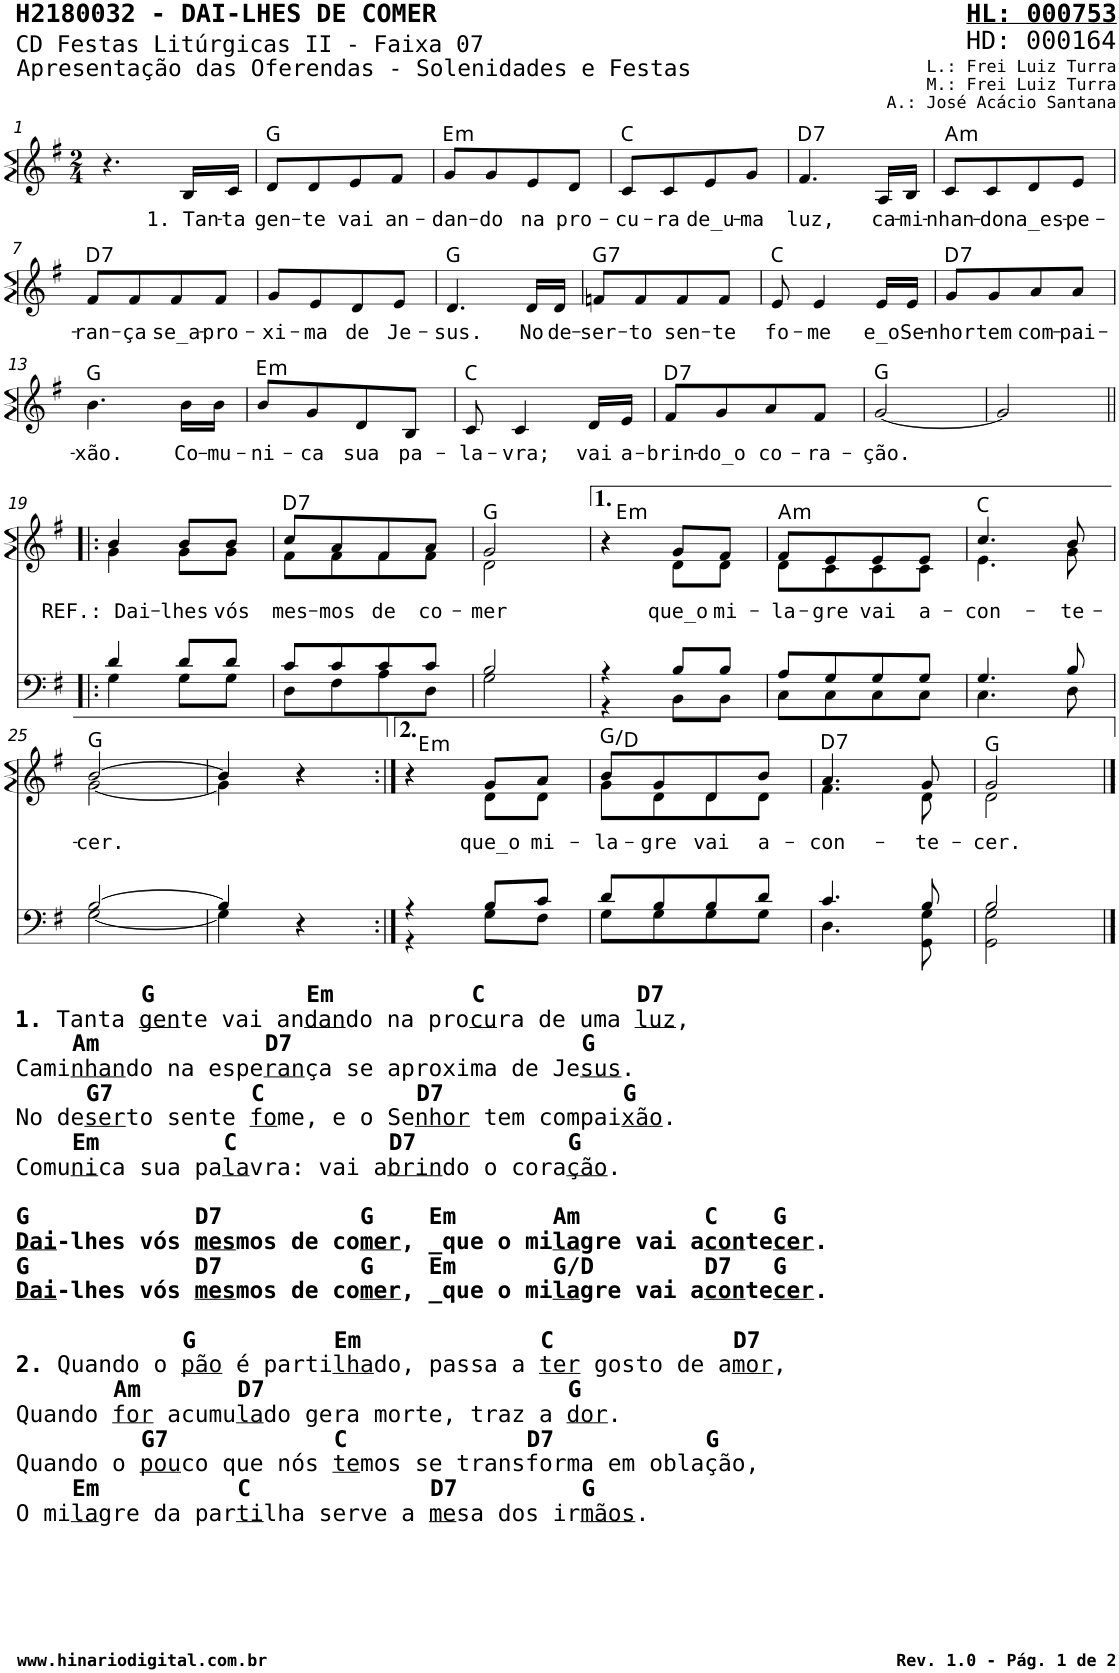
**kern	**kern	**text	**harte
*part2	*part1	*part1	*part1
*staff2	*staff1	*staff1	*
*I"Homens	*I"Mulheres	*	*
*stria5	*stria5	*	*
*clefF4	*clefG2	*	*
*k[f#]	*k[f#]	*	*
*M2/4	*M2/4	*	*
=1	=1	=1	=1
2r	4.r	.	.
!	!	!LO:LY:b	!
.	16B/LL	1. Tan-	.
!	!	!LO:LY:b	!
.	16c/JJ	-ta	.
=2	=2	=2	=2
!	!	!LO:LY:b	!
2r	8d/L	gen-	G:maj
!	!	!LO:LY:b	!
.	8d/	-te	.
!	!	!LO:LY:b	!
.	8e/	vai	.
!	!	!LO:LY:b	!
.	8f#/J	an-	.
=3	=3	=3	=3
!	!	!LO:LY:b	!LO:H:kt=m
2r	8g/L	-dan-	E:min
!	!	!LO:LY:b	!
.	8g/	-do	.
!	!	!LO:LY:b	!
.	8e/	na	.
!	!	!LO:LY:b	!
.	8d/J	pro-	.
=4	=4	=4	=4
!	!	!LO:LY:b	!
2r	8c/L	-cu-	C:maj
!	!	!LO:LY:b	!
.	8c/	-ra	.
!	!	!LO:LY:b	!
.	8e/	de_u-	.
!	!	!LO:LY:b	!
.	8g/J	-ma	.
=5	=5	=5	=5
!	!	!LO:LY:b	!LO:H:kt=7
2r	4.f#/	luz,	D:7
!	!	!LO:LY:b	!
.	16A/LL	ca-	.
!	!	!LO:LY:b	!
.	16B/JJ	-mi-	.
=6	=6	=6	=6
!	!	!LO:LY:b	!LO:H:kt=m
2r	8c/L	-nhan-	A:min
!	!	!LO:LY:b	!
.	8c/	-do	.
!	!	!LO:LY:b	!
.	8d/	na_es-	.
!	!	!LO:LY:b	!
.	8e/J	-pe-	.
!!LO:LB:g=z
=7	=7	=7	=7
!	!	!LO:LY:b	!LO:H:kt=7
2r	8f#/L	-ran-	D:7
!	!	!LO:LY:b	!
.	8f#/	-ça	.
!	!	!LO:LY:b	!
.	8f#/	se_a-	.
!	!	!LO:LY:b	!
.	8f#/J	-pro-	.
=8	=8	=8	=8
!	!	!LO:LY:b	!
2r	8g/L	-xi-	.
!	!	!LO:LY:b	!
.	8e/	-ma	.
!	!	!LO:LY:b	!
.	8d/	de	.
!	!	!LO:LY:b	!
.	8e/J	Je-	.
=9	=9	=9	=9
!	!	!LO:LY:b	!
2r	4.d/	-sus.	G:maj
!	!	!LO:LY:b	!
.	16d/LL	No	.
!	!	!LO:LY:b	!
.	16d/JJ	de-	.
=10	=10	=10	=10
!	!	!LO:LY:b	!LO:H:kt=7
2r	8fn/L	-ser-	G:7
!	!	!LO:LY:b	!
.	8f/	-to	.
!	!	!LO:LY:b	!
.	8f/	sen-	.
!	!	!LO:LY:b	!
.	8f/J	-te	.
=11	=11	=11	=11
!	!	!LO:LY:b	!
2r	8e/	fo-	C:maj
!	!	!LO:LY:b	!
.	4e/	-me	.
!	!	!LO:LY:b	!
.	16e/LL	e_o	.
!	!	!LO:LY:b	!
.	16e/JJ	Se-	.
=12	=12	=12	=12
!	!	!LO:LY:b	!LO:H:kt=7
2r	8g/L	-nhor	D:7
!	!	!LO:LY:b	!
.	8g/	tem	.
!	!	!LO:LY:b	!
.	8a/	com-	.
!	!	!LO:LY:b	!
.	8a/J	-pai-	.
!!LO:LB:g=z
=13	=13	=13	=13
!	!	!LO:LY:b	!
2r	4.b\	-xão.	G:maj
!	!	!LO:LY:b	!
.	16b\LL	Co-	.
!	!	!LO:LY:b	!
.	16b\JJ	-mu-	.
=14	=14	=14	=14
!	!	!LO:LY:b	!LO:H:kt=m
2r	8b/L	-ni-	E:min
!	!	!LO:LY:b	!
.	8g/	-ca	.
!	!	!LO:LY:b	!
.	8d/	sua	.
!	!	!LO:LY:b	!
.	8B/J	pa-	.
=15	=15	=15	=15
!	!	!LO:LY:b	!
2r	8c/	-la-	C:maj
!	!	!LO:LY:b	!
.	4c/	-vra;	.
!	!	!LO:LY:b	!
.	16d/LL	vai	.
!	!	!LO:LY:b	!
.	16e/JJ	a-	.
=16	=16	=16	=16
!	!	!LO:LY:b	!LO:H:kt=7
2r	8f#/L	-brin-	D:7
!	!	!LO:LY:b	!
.	8g/	-do_o	.
!	!	!LO:LY:b	!
.	8a/	co-	.
!	!	!LO:LY:b	!
.	8f#/J	-ra-	.
=17	=17	=17	=17
!	!	!LO:LY:b	!
2r	[2g/	-ção.	G:maj
=18	=18	=18	=18
2r	2g/]	.	.
!!LO:LB:g=z
=19!|:	=19!|:	=19!|:	=19!|:
*^	*	*	*
*	*^	*	*	*
!	!	!	!	!LO:LY:b	!
*	*	*	*^	*	*
2ryy	4d/	4G\	4b/	4g\	REF.: Dai-	.
!	!	!	!	!	!LO:LY:b	!
.	8d/L	8G\L	8b/L	8g\L	-lhes	.
!	!	!	!	!	!LO:LY:b	!
.	8d/J	8G\J	8b/J	8g\J	vós	.
=20	=20	=20	=20	=20	=20	=20
!	!	!	!	!	!LO:LY:b	!LO:H:kt=7
2ryy	8c/L	8D\L	8cc/L	8f#\L	mes-	D:7
!	!	!	!	!	!LO:LY:b	!
.	8c/	8F#\	8a/	8f#\	-mos	.
!	!	!	!	!	!LO:LY:b	!
.	8c/	8A\	8f#/	8f#\	de	.
!	!	!	!	!	!LO:LY:b	!
.	8c/J	8D\J	8a/J	8f#\J	co-	.
=21	=21	=21	=21	=21	=21	=21
!	!	!	!	!	!LO:LY:b	!
2ryy	2B/	2G\	2g/	2d\	-mer	G:maj
=22	=22	=22	=22	=22	=22	=22
!	!	!	!	!	!	!LO:H:kt=m
2ryy	4r	4r	4r	4r	.	E:min
!	!	!	!	!	!LO:LY:b	!
.	8B/L	8BB\L	8g/L	8d\L	que_o	.
!	!	!	!	!	!LO:LY:b	!
.	8B/J	8BB\J	8f#/J	8d\J	mi-	.
=23	=23	=23	=23	=23	=23	=23
!	!	!	!	!	!LO:LY:b	!LO:H:kt=m
2ryy	8A/L	8C\L	8f#/L	8d\L	-la-	A:min
!	!	!	!	!	!LO:LY:b	!
.	8G/	8C\	8e/	8c\	-gre	.
!	!	!	!	!	!LO:LY:b	!
.	8G/	8C\	8e/	8c\	vai	.
!	!	!	!	!	!LO:LY:b	!
.	8G/J	8C\J	8e/J	8c\J	a-	.
=24	=24	=24	=24	=24	=24	=24
!	!	!	!	!	!LO:LY:b	!
2ryy	4.G/	4.C\	4.cc/	4.e\	-con-	C:maj
!	!	!	!	!	!LO:LY:b	!
.	8B/	8D\	8b/	8g\	-te-	.
!!LO:LB:g=z	!!
=25	=25	=25	=25	=25	=25	=25
!LO:TX:b:B:t=G           Em          C           D7	!	!	!	!	!	!
!LO:TX:b:t=1.	!	!	!	!	!	!
!LO:TX:b:t=Tanta	!	!	!	!	!	!
!LO:TX:b:t=gen	!	!	!	!	!	!
!LO:TX:b:t=te vai an	!	!	!	!	!	!
!LO:TX:b:t=dan	!	!	!	!	!	!
!LO:TX:b:t=do na pro	!	!	!	!	!	!
!LO:TX:b:t=cu	!	!	!	!	!	!
!LO:TX:b:t=ra de uma	!	!	!	!	!	!
!LO:TX:b:t=luz	!	!	!	!	!	!
!LO:TX:b:t=,	!	!	!	!	!	!
!LO:TX:b:B:t=Am            D7                     G	!	!	!	!	!	!
!LO:TX:b:t=Cami	!	!	!	!	!	!
!LO:TX:b:t=nhan	!	!	!	!	!	!
!LO:TX:b:t=do na espe	!	!	!	!	!	!
!LO:TX:b:t=ran	!	!	!	!	!	!
!LO:TX:b:t=ça se aproxima de Je	!	!	!	!	!	!
!LO:TX:b:t=sus	!	!	!	!	!	!
!LO:TX:b:t=.	!	!	!	!	!	!
!LO:TX:b:B:t=G7          C           D7             G	!	!	!	!	!	!
!LO:TX:b:t=No de	!	!	!	!	!	!
!LO:TX:b:t=ser	!	!	!	!	!	!
!LO:TX:b:t=to sente	!	!	!	!	!	!
!LO:TX:b:t=fo	!	!	!	!	!	!
!LO:TX:b:t=me, e o Se	!	!	!	!	!	!
!LO:TX:b:t=nhor	!	!	!	!	!	!
!LO:TX:b:t=tem compai	!	!	!	!	!	!
!LO:TX:b:t=xão	!	!	!	!	!	!
!LO:TX:b:t=.	!	!	!	!	!	!
!LO:TX:b:B:t=Em         C           D7           G	!	!	!	!	!	!
!LO:TX:b:t=Comu	!	!	!	!	!	!
!LO:TX:b:t=ni	!	!	!	!	!	!
!LO:TX:b:t=ca sua pa	!	!	!	!	!	!
!LO:TX:b:t=la	!	!	!	!	!	!
!LO:TX:b:t=vra&colon; vai a	!	!	!	!	!	!
!LO:TX:b:t=brin	!	!	!	!	!	!
!LO:TX:b:t=do o cora	!	!	!	!	!	!
!LO:TX:b:t=ção	!	!	!	!	!	!
!LO:TX:b:t=.	!	!	!	!	!	!
!LO:TX:b:B:t=G &nbsp;          D7          G    Em       Am         C    G	!	!	!	!	!	!
!LO:TX:b:t=Dai	!	!	!	!	!	!
!LO:TX:b:t=-lhes vós	!	!	!	!	!	!
!LO:TX:b:t=mes	!	!	!	!	!	!
!LO:TX:b:t=mos de co	!	!	!	!	!	!
!LO:TX:b:t=mer	!	!	!	!	!	!
!LO:TX:b:t=, _que o mi	!	!	!	!	!	!
!LO:TX:b:t=la	!	!	!	!	!	!
!LO:TX:b:t=gre vai a	!	!	!	!	!	!
!LO:TX:b:t=con	!	!	!	!	!	!
!LO:TX:b:t=te	!	!	!	!	!	!
!LO:TX:b:t=cer	!	!	!	!	!	!
!LO:TX:b:t=.	!	!	!	!	!	!
!LO:TX:b:t=G            D7          G    Em       G/D        D7   G	!	!	!	!	!	!
!LO:TX:b:t=Dai	!	!	!	!	!	!
!LO:TX:b:t=-lhes vós	!	!	!	!	!	!
!LO:TX:b:t=mes	!	!	!	!	!	!
!LO:TX:b:t=mos de co	!	!	!	!	!	!
!LO:TX:b:t=mer	!	!	!	!	!	!
!LO:TX:b:t=, _que o mi	!	!	!	!	!	!
!LO:TX:b:t=la	!	!	!	!	!	!
!LO:TX:b:t=gre vai a	!	!	!	!	!	!
!LO:TX:b:t=con	!	!	!	!	!	!
!LO:TX:b:t=te	!	!	!	!	!	!
!LO:TX:b:t=cer	!	!	!	!	!	!
!LO:TX:b:t=.	!	!	!	!	!	!
!LO:TX:b:t=G          Em             C             D7	!	!	!	!	!	!
!LO:TX:b:t=2.	!	!	!	!	!	!
!LO:TX:b:t=Quando o	!	!	!	!	!	!
!LO:TX:b:t=pão	!	!	!	!	!	!
!LO:TX:b:t=é parti	!	!	!	!	!	!
!LO:TX:b:t=lha	!	!	!	!	!	!
!LO:TX:b:t=do, passa a	!	!	!	!	!	!
!LO:TX:b:t=ter	!	!	!	!	!	!
!LO:TX:b:t=gosto de a	!	!	!	!	!	!
!LO:TX:b:t=mor	!	!	!	!	!	!
!LO:TX:b:t=,	!	!	!	!	!	!
!LO:TX:b:B:t=Am       D7                      G	!	!	!	!	!	!
!LO:TX:b:t=Quando	!	!	!	!	!	!
!LO:TX:b:t=for	!	!	!	!	!	!
!LO:TX:b:t=acumu	!	!	!	!	!	!
!LO:TX:b:t=la	!	!	!	!	!	!
!LO:TX:b:t=do gera morte, traz a	!	!	!	!	!	!
!LO:TX:b:t=dor	!	!	!	!	!	!
!LO:TX:b:t=.	!	!	!	!	!	!
!LO:TX:b:B:t=G7            C             D7           G	!	!	!	!	!	!
!LO:TX:b:t=Quando o	!	!	!	!	!	!
!LO:TX:b:t=pou	!	!	!	!	!	!
!LO:TX:b:t=co que nós	!	!	!	!	!	!
!LO:TX:b:t=te	!	!	!	!	!	!
!LO:TX:b:t=mos se transforma em oblação,	!	!	!	!	!	!
!LO:TX:b:B:t=Em          C             D7         G	!	!	!	!	!	!
!LO:TX:b:t=O mi	!	!	!	!	!	!
!LO:TX:b:t=la	!	!	!	!	!	!
!LO:TX:b:t=gre da par	!	!	!	!	!	!
!LO:TX:b:t=ti	!	!	!	!	!	!
!LO:TX:b:t=lha serve a	!	!	!	!	!	!
!LO:TX:b:t=me	!	!	!	!	!	!
!LO:TX:b:t=sa dos ir	!	!	!	!	!	!
!LO:TX:b:t=mãos	!	!	!	!	!	!
!LO:TX:b:t=.	!	!	!	!	!	!
!	!	!	!	!	!LO:LY:b	!
2ryy	[2B/	[2G\	[2b/	[2g\	-cer.	G:maj
=26	=26	=26	=26	=26	=26	=26
2ryy	4B/]	4G\]	4b/]	4g\]	.	.
.	4r	4r	4r	4r	.	.
=27:|!	=27:|!	=27:|!	=27:|!	=27:|!	=27:|!	=27:|!
!	!	!	!	!	!	!LO:H:kt=m
2ryy	4r	4r	4r	4r	.	E:min
!	!	!	!	!	!LO:LY:b	!
.	8B/L	8G\L	8g/L	8d\L	que_o	.
!	!	!	!	!	!LO:LY:b	!
.	8c/J	8F#\J	8a/J	8d\J	mi-	.
=28	=28	=28	=28	=28	=28	=28
!	!	!	!	!	!LO:LY:b	!
2ryy	8d/L	8G\L	8b/L	8g\L	-la-	G:maj/5
!	!	!	!	!	!LO:LY:b	!
.	8B/	8G\	8g/	8d\	-gre	.
!	!	!	!	!	!LO:LY:b	!
.	8B/	8G\	8d/	8d\	vai	.
!	!	!	!	!	!LO:LY:b	!
.	8d/J	8G\J	8b/J	8d\J	a-	.
=29	=29	=29	=29	=29	=29	=29
!	!	!	!	!	!LO:LY:b	!LO:H:kt=7
2ryy	4.c/	4.D\	4.a/	4.f#\	-con-	D:7
!	!	!	!	!	!LO:LY:b	!
.	8B/	8GG\ 8G\	8g/	8d\	-te-	.
=30	=30	=30	=30	=30	=30	=30
!	!	!	!	!	!LO:LY:b	!
2ryy	2B/	2GG\ 2G\	2g/	2d\	-cer.	G:maj
*v	*v	*v	*	*	*	*
*	*v	*v	*	*
==	==	==	==
*-	*-	*-	*-
